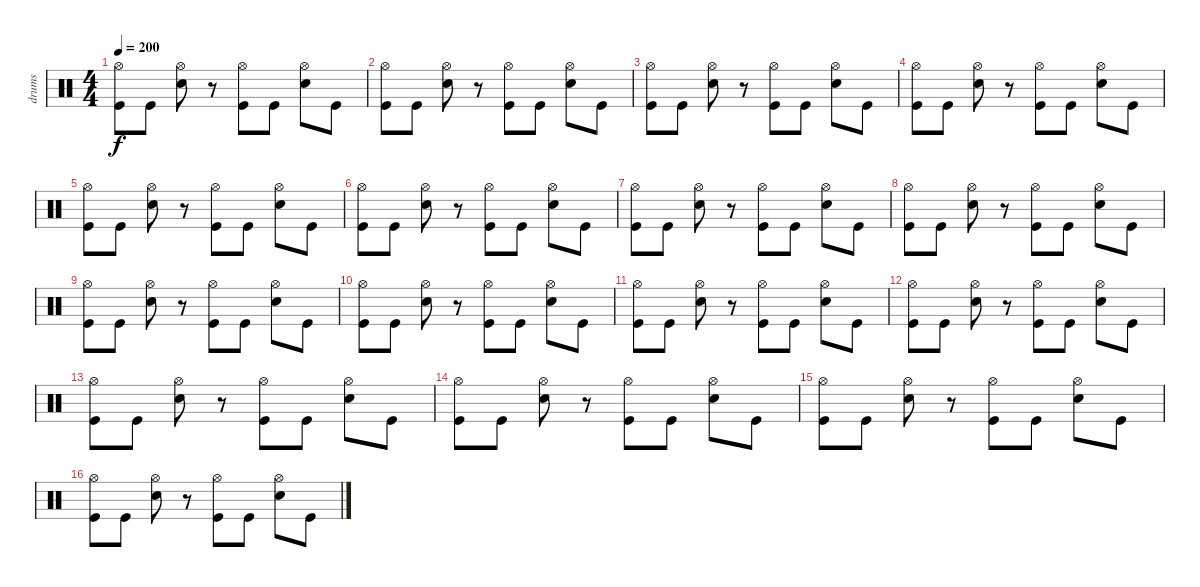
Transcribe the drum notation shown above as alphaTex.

\track ("drums" "drums") {instrument percussion}
\staff {score}
\articulation defaults
\ts (4 4)
\tempo 200
\clef neutral
\ks c
("Hi-Hat (open)" "Kick (hit)").8{dy f} "Kick (hit)".8 ("Hi-Hat (open)" "Electric Snare (hit)").8 r.8 ("Hi-Hat (open)" "Kick (hit)").8 "Kick (hit)".8 ("Hi-Hat (open)" "Snare (hit) 2").8 "Kick (hit)".8 |
("Hi-Hat (open)" "Kick (hit)").8 "Kick (hit)".8 ("Hi-Hat (open)" "Electric Snare (hit)").8 r.8 ("Hi-Hat (open)" "Kick (hit)").8 "Kick (hit)".8 ("Hi-Hat (open)" "Snare (hit) 2").8 "Kick (hit)".8 |
("Hi-Hat (open)" "Kick (hit)").8 "Kick (hit)".8 ("Hi-Hat (open)" "Electric Snare (hit)").8 r.8 ("Hi-Hat (open)" "Kick (hit)").8 "Kick (hit)".8 ("Hi-Hat (open)" "Snare (hit) 2").8 "Kick (hit)".8 |
("Hi-Hat (open)" "Kick (hit)").8 "Kick (hit)".8 ("Hi-Hat (open)" "Electric Snare (hit)").8 r.8 ("Hi-Hat (open)" "Kick (hit)").8 "Kick (hit)".8 ("Hi-Hat (open)" "Snare (hit) 2").8 "Kick (hit)".8 |
("Hi-Hat (open)" "Kick (hit)").8 "Kick (hit)".8 ("Hi-Hat (open)" "Electric Snare (hit)").8 r.8 ("Hi-Hat (open)" "Kick (hit)").8 "Kick (hit)".8 ("Hi-Hat (open)" "Snare (hit) 2").8 "Kick (hit)".8 |
("Hi-Hat (open)" "Kick (hit)").8 "Kick (hit)".8 ("Hi-Hat (open)" "Electric Snare (hit)").8 r.8 ("Hi-Hat (open)" "Kick (hit)").8 "Kick (hit)".8 ("Hi-Hat (open)" "Snare (hit) 2").8 "Kick (hit)".8 |
("Hi-Hat (open)" "Kick (hit)").8 "Kick (hit)".8 ("Hi-Hat (open)" "Electric Snare (hit)").8 r.8 ("Hi-Hat (open)" "Kick (hit)").8 "Kick (hit)".8 ("Hi-Hat (open)" "Snare (hit) 2").8 "Kick (hit)".8 |
("Hi-Hat (open)" "Kick (hit)").8 "Kick (hit)".8 ("Hi-Hat (open)" "Electric Snare (hit)").8 r.8 ("Hi-Hat (open)" "Kick (hit)").8 "Kick (hit)".8 ("Hi-Hat (open)" "Snare (hit) 2").8 "Kick (hit)".8 |
("Hi-Hat (open)" "Kick (hit)").8 "Kick (hit)".8 ("Hi-Hat (open)" "Electric Snare (hit)").8 r.8 ("Hi-Hat (open)" "Kick (hit)").8 "Kick (hit)".8 ("Hi-Hat (open)" "Snare (hit) 2").8 "Kick (hit)".8 |
("Hi-Hat (open)" "Kick (hit)").8 "Kick (hit)".8 ("Hi-Hat (open)" "Electric Snare (hit)").8 r.8 ("Hi-Hat (open)" "Kick (hit)").8 "Kick (hit)".8 ("Hi-Hat (open)" "Snare (hit) 2").8 "Kick (hit)".8 |
("Hi-Hat (open)" "Kick (hit)").8 "Kick (hit)".8 ("Hi-Hat (open)" "Electric Snare (hit)").8 r.8 ("Hi-Hat (open)" "Kick (hit)").8 "Kick (hit)".8 ("Hi-Hat (open)" "Snare (hit) 2").8 "Kick (hit)".8 |
("Hi-Hat (open)" "Kick (hit)").8 "Kick (hit)".8 ("Hi-Hat (open)" "Electric Snare (hit)").8 r.8 ("Hi-Hat (open)" "Kick (hit)").8 "Kick (hit)".8 ("Hi-Hat (open)" "Snare (hit) 2").8 "Kick (hit)".8 |
("Hi-Hat (open)" "Kick (hit)").8 "Kick (hit)".8 ("Hi-Hat (open)" "Electric Snare (hit)").8 r.8 ("Hi-Hat (open)" "Kick (hit)").8 "Kick (hit)".8 ("Hi-Hat (open)" "Snare (hit) 2").8 "Kick (hit)".8 |
("Hi-Hat (open)" "Kick (hit)").8 "Kick (hit)".8 ("Hi-Hat (open)" "Electric Snare (hit)").8 r.8 ("Hi-Hat (open)" "Kick (hit)").8 "Kick (hit)".8 ("Hi-Hat (open)" "Snare (hit) 2").8 "Kick (hit)".8 |
("Hi-Hat (open)" "Kick (hit)").8 "Kick (hit)".8 ("Hi-Hat (open)" "Electric Snare (hit)").8 r.8 ("Hi-Hat (open)" "Kick (hit)").8 "Kick (hit)".8 ("Hi-Hat (open)" "Snare (hit) 2").8 "Kick (hit)".8 |
("Hi-Hat (open)" "Kick (hit)").8 "Kick (hit)".8 ("Hi-Hat (open)" "Electric Snare (hit)").8 r.8 ("Hi-Hat (open)" "Kick (hit)").8 "Kick (hit)".8 ("Hi-Hat (open)" "Snare (hit) 2").8 "Kick (hit)".8
